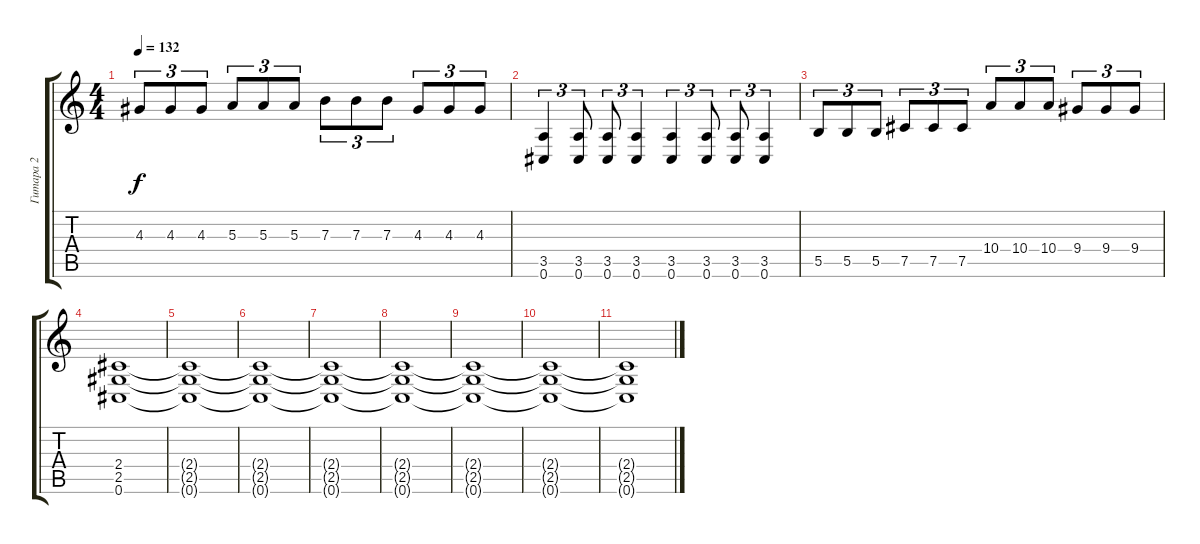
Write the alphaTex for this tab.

\track ("Гитара 2" "Гитара 2") {instrument distortionguitar}
\staff {score tabs}
\tuning (Db4 Ab3 E3 B2 Gb2 Db2) {hide}
\ts (4 4)
\tempo 132
\clef g2
\ks c
4.3.8{tu (3 2) dy f} 4.3.8{tu (3 2)} 4.3.8{tu (3 2)} 5.3.8{tu (3 2)} 5.3.8{tu (3 2)} 5.3.8{tu (3 2)} 7.3.8{tu (3 2)} 7.3.8{tu (3 2)} 7.3.8{tu (3 2)} 4.3.8{tu (3 2)} 4.3.8{tu (3 2)} 4.3.8{tu (3 2)} |
(3.5 0.6).4{tu (3 2)} (3.5 0.6).8{tu (3 2)} (3.5 0.6).8{tu (3 2)} (3.5 0.6).4{tu (3 2)} (3.5 0.6).4{tu (3 2)} (3.5 0.6).8{tu (3 2)} (3.5 0.6).8{tu (3 2)} (3.5 0.6).4{tu (3 2)} |
5.5.8{tu (3 2)} 5.5.8{tu (3 2)} 5.5.8{tu (3 2)} 7.5.8{tu (3 2)} 7.5.8{tu (3 2)} 7.5.8{tu (3 2)} 10.4.8{tu (3 2)} 10.4.8{tu (3 2)} 10.4.8{tu (3 2)} 9.4.8{tu (3 2)} 9.4.8{tu (3 2)} 9.4.8{tu (3 2)} |
(2.4 2.5 0.6).1 |
(2.4{t} 2.5{t} 0.6{t}).1 |
(2.4{t} 2.5{t} 0.6{t}).1{volume 0} |
(2.4{t} 2.5{t} 0.6{t}).1 |
(2.4{t} 2.5{t} 0.6{t}).1 |
(2.4{t} 2.5{t} 0.6{t}).1 |
(2.4{t} 2.5{t} 0.6{t}).1 |
(2.4{t} 2.5{t} 0.6{t}).1
